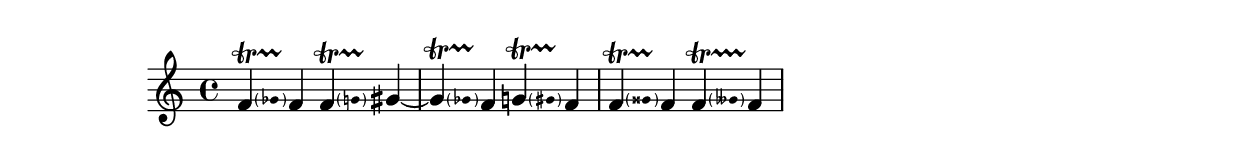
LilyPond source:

\version "2.12.0"

\header {
  texidoc = "Pitched trills on consecutive notes with the same
name and octave should not lose accidentals; in the following
example, accidentals should be visible for all trill-pitches.
"
}

\relative c' {
  \pitchedTrill
  f4\startTrillSpan ges f\stopTrillSpan
  
  \pitchedTrill
  f4\startTrillSpan g gis\stopTrillSpan ~
  
  \pitchedTrill
  gis4\startTrillSpan ges f\stopTrillSpan
  
  \pitchedTrill
  g4\startTrillSpan gis f\stopTrillSpan
  
  \pitchedTrill
  f4\startTrillSpan gisis f\stopTrillSpan
  
  \pitchedTrill
  f4\startTrillSpan geses f\stopTrillSpan
}
